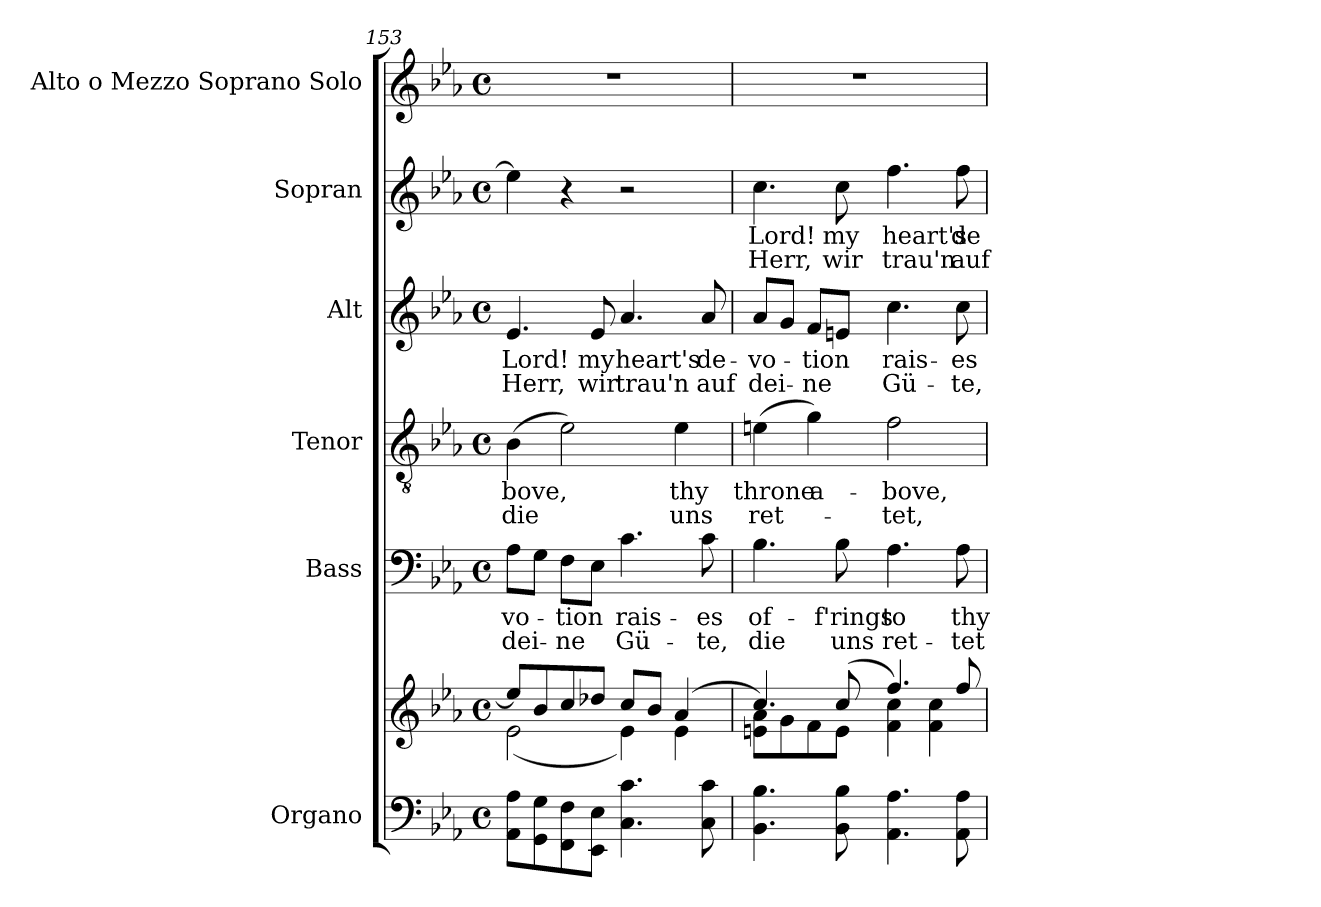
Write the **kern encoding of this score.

**kern	**kern	**kern	**text	**text	**kern	**text	**text	**kern	**text	**text	**kern	**text	**text	**kern
*part6	*part6	*part5	*part5	*part5	*part4	*part4	*part4	*part3	*part3	*part3	*part2	*part2	*part2	*part1
*staff7	*staff6	*staff5	*staff5	*staff5	*staff4	*staff4	*staff4	*staff3	*staff3	*staff3	*staff2	*staff2	*staff2	*staff1
*I"Organo	*	*I"Bass	*	*	*I"Tenor	*	*	*I"Alt	*	*	*I"Sopran	*	*	*I"Alto o Mezzo Soprano Solo
*	*	*I'B	*	*	*I'T	*	*	*I'A	*	*	*I'S	*	*	*I'S o l o
*clefF4	*clefG2	*clefF4	*	*	*clefGv2	*	*	*clefG2	*	*	*clefG2	*	*	*clefG2
*k[b-e-a-]	*k[b-e-a-]	*k[b-e-a-]	*	*	*k[b-e-a-]	*	*	*k[b-e-a-]	*	*	*k[b-e-a-]	*	*	*k[b-e-a-]
*M4/4	*M4/4	*M4/4	*	*	*M4/4	*	*	*M4/4	*	*	*M4/4	*	*	*M4/4
*met(c)	*met(c)	*met(c)	*	*	*met(c)	*	*	*met(c)	*	*	*met(c)	*	*	*met(c)
=153	=153	=153	=153	=153	=153	=153	=153	=153	=153	=153	=153	=153	=153	=153
*	*^	*	*	*	*	*	*	*	*	*	*	*	*	*
!	!	!	!	!LO:LY:b	!LO:LY:b	!	!LO:LY:b	!LO:LY:b	!	!LO:LY:b	!LO:LY:b	!	!	!	!
8AA-\ 8A-\L	8ee-/L]	(<2e-\	8A-\L	-vo-	dei-	(>4B-\	-bove,	die	4.e-/	Lord!	Herr,	4ee-\]	.	.	1r
8GG\ 8G\	8b-/	.	8G\J	.	.	.	.	.	.	.	.	.	.	.	.
!	!	!	!	!LO:LY:b	!LO:LY:b	!	!	!	!	!	!	!	!	!	!
8FF\ 8F\	8cc/	.	8F\L	-tion	-ne	2e-\)	.	.	.	.	.	4r	.	.	.
!	!	!	!	!	!	!	!	!	!	!LO:LY:b	!LO:LY:b	!	!	!	!
8EE-\ 8E-\J	8dd-X/J	.	8E-\J	.	.	.	.	.	8e-/	my	wir	.	.	.	.
!	!	!	!	!LO:LY:b	!LO:LY:b	!	!	!	!	!LO:LY:b	!LO:LY:b	!	!	!	!
4.C\ 4.c\	8cc/L	4e-\)	4.c\	rais-	Gü-	.	.	.	4.a-/	heart's	trau'n	2r	.	.	.
.	8b-/J	.	.	.	.	.	.	.	.	.	.	.	.	.	.
!	!	!	!	!	!	!	!LO:LY:b	!LO:LY:b	!	!	!	!	!	!	!
.	(>4a-/	4e-\	.	.	.	4e-\	thy	uns	.	.	.	.	.	.	.
!	!	!	!	!LO:LY:b	!LO:LY:b	!	!	!	!	!LO:LY:b	!LO:LY:b	!	!	!	!
8C\ 8c\	.	.	8c\	-es	-te,	.	.	.	8a-/	de-	auf	.	.	.	.
=154	=154	=154	=154	=154	=154	=154	=154	=154	=154	=154	=154	=154	=154	=154	=154
!	!	!	!	!LO:LY:b	!LO:LY:b	!	!LO:LY:b	!LO:LY:b	!	!LO:LY:b	!LO:LY:b	!	!LO:LY:b	!LO:LY:b	!
4.BB-\ 4.B-\	4.cc/	8en\ 8a-\L)	4.B-\	of-	die	(>4en\	throne	ret-	8a-/L	-vo-	dei-	4.cc\	Lord!	Herr,	1r
.	.	8g\	.	.	.	.	.	.	8g/J	.	.	.	.	.	.
!	!	!	!	!	!	!	!LO:LY:b	!	!	!LO:LY:b	!LO:LY:b	!	!	!	!
.	.	8f\	.	.	.	4g\)	a-	.	8f/L	-tion	-ne	.	.	.	.
!	!	!	!	!LO:LY:b	!LO:LY:b	!	!	!	!	!	!	!	!LO:LY:b	!LO:LY:b	!
8BB-\ 8B-\	(>8cc/	8e\J	8B-\	-f'rings	uns	.	.	.	8en/J	.	.	8cc\	my	wir	.
!	!	!	!	!LO:LY:b	!LO:LY:b	!	!LO:LY:b	!LO:LY:b	!	!LO:LY:b	!LO:LY:b	!	!LO:LY:b	!LO:LY:b	!
4.AA-\ 4.A-\	4.ff/	4f\ 4cc\)	4.A-\	to	ret-	2f\	-bove,	-tet,	4.cc\	rais-	Gü-	4.ff\	heart's	trau'n	.
.	.	4f\ 4cc\	.	.	.	.	.	.	.	.	.	.	.	.	.
!	!	!	!	!LO:LY:b	!LO:LY:b	!	!	!	!	!LO:LY:b	!LO:LY:b	!	!LO:LY:b	!LO:LY:b	!
8AA-\ 8A-\	8ff/	.	8A-\	thy	-tet	.	.	.	8cc\	-es	-te,	8ff\	de-	auf	.
*	*v	*v	*	*	*	*	*	*	*	*	*	*	*	*	*
=	=	=	=	=	=	=	=	=	=	=	=	=	=	=
*-	*-	*-	*-	*-	*-	*-	*-	*-	*-	*-	*-	*-	*-	*-
